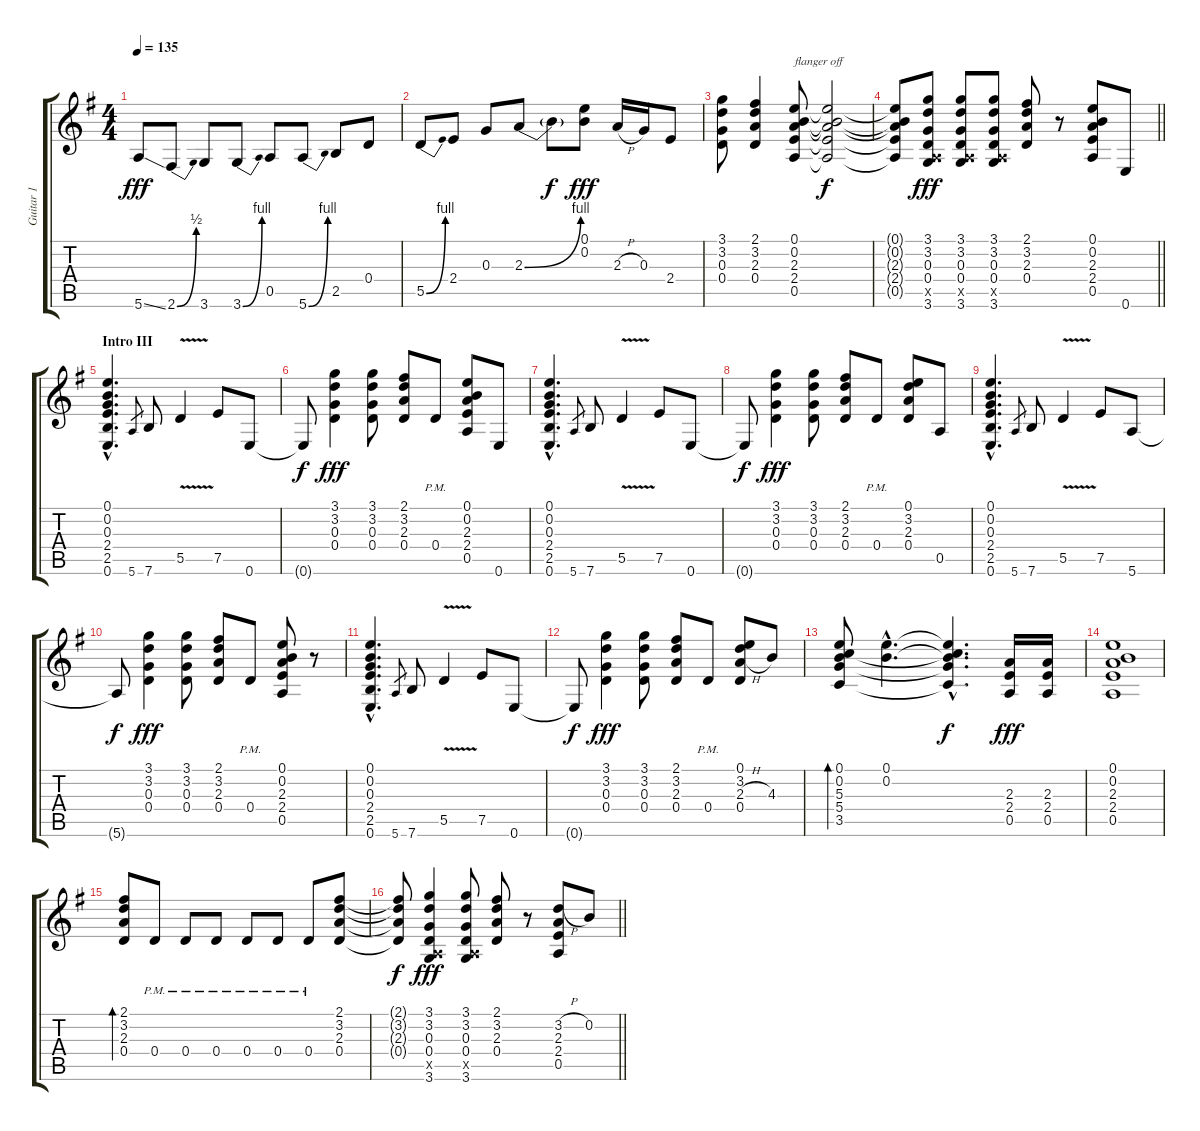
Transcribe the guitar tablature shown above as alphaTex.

\track ("Guitar 1" "Guitar 1") {instrument distortionguitar}
\staff {score tabs}
\tuning (E4 B3 G3 D3 A2 E2) {hide}
\ts (4 4)
\tempo 135
\clef g2
\ks g
5.6{ss}.8{dy fff} 2.6{be (bend 0 0 60 2)}.8 3.6.8 3.6{be (bend 0 0 60 4)}.8 0.5.8 5.6{be (bend 0 0 60 4)}.8 2.5.8 0.4.8 |
5.5{be (bend 0 0 60 4)}.8 2.4.8 0.3.8 2.3{be (bend 0 0 60 4)}.8 2.3{t}.8{dy f} (0.1 0.2).8{dy fff} 2.3{h}.16 0.3.16 2.4.8 |
(3.1 3.2 0.3 0.4).8 (2.1 3.2 2.3 0.4).4 (0.1 0.2 2.3 2.4 0.5).8{txt "flanger off"} (0.1{t} 0.2{t} 2.3{t} 2.4{t} 0.5{t}).2{dy f} |
\barLineRight lightlight
(0.1{t} 0.2{t} 2.3{t} 2.4{t} 0.5{t}).8 (3.1 3.2 0.3 0.4 0.5{x} 3.6).8{dy fff} (3.1 3.2 0.3 0.4 0.5{x} 3.6).8 (3.1 3.2 0.3 0.4 0.5{x} 3.6).8 (2.1 3.2 2.3 0.4).8 r.8 (0.1 0.2 2.3 2.4 0.5).8 0.6.8 |
\section ("" "Intro III")
(0.1{hac} 0.2{hac} 0.3{hac} 2.4{hac} 2.5{hac} 0.6{hac}).4{d} 5.6.8{gr} 7.6.8 5.5{v}.4 7.5.8 0.6.8 |
0.6{t}.8{dy f} (3.1 3.2 0.3 0.4).4{dy fff} (3.1 3.2 0.3 0.4).8 (2.1 3.2 2.3 0.4).8 0.4{pm}.8 (0.1 0.2 2.3 2.4 0.5).8 0.6.8 |
(0.1{hac} 0.2{hac} 0.3{hac} 2.4{hac} 2.5{hac} 0.6{hac}).4{d} 5.6.8{gr} 7.6.8 5.5{v}.4 7.5.8 0.6.8 |
0.6{t}.8{dy f} (3.1 3.2 0.3 0.4).4{dy fff} (3.1 3.2 0.3 0.4).8 (2.1 3.2 2.3 0.4).8 0.4{pm}.8 (0.1 3.2 2.3 0.4).8 0.5.8 |
(0.1{hac} 0.2{hac} 0.3{hac} 2.4{hac} 2.5{hac} 0.6{hac}).4{d} 5.6.8{gr} 7.6.8 5.5{v}.4 7.5.8 5.6.8 |
5.6{t}.8{dy f} (3.1 3.2 0.3 0.4).4{dy fff} (3.1 3.2 0.3 0.4).8 (2.1 3.2 2.3 0.4).8 0.4{pm}.8 (0.1 0.2 2.3 2.4 0.5).8 r.8 |
(0.1{hac} 0.2{hac} 0.3{hac} 2.4{hac} 2.5{hac} 0.6{hac}).4{d} 5.6.8{gr} 7.6.8 5.5{v}.4 7.5.8 0.6.8 |
0.6{t}.8{dy f} (3.1 3.2 0.3 0.4).4{dy fff} (3.1 3.2 0.3 0.4).8 (2.1 3.2 2.3 0.4).8 0.4{pm}.8 (0.1 3.2 2.3{h} 0.4).8 4.3.8 |
(0.1 0.2 5.3 5.4 3.5).8{bd 240} (0.1{hac} 0.2{hac}).4{d} (0.1{hac t} 0.2{hac t} 5.3{hac t} 5.4{hac t} 3.5{hac t}).4{d dy f} (2.3 2.4 0.5).16{dy fff} (2.3 2.4 0.5).16 |
(0.1 0.2 2.3 2.4 0.5).1 |
(2.1 3.2 2.3 0.4).8{bd 240} 0.4{pm}.8 0.4{pm}.8 0.4{pm}.8 0.4{pm}.8 0.4{pm}.8 0.4{pm}.8 (2.1 3.2 2.3 0.4).8 |
\barLineRight lightlight
(2.1{t} 3.2{t} 2.3{t} 0.4{t}).8{dy f} (3.1 3.2 0.3 0.4 0.5{x} 3.6).4{dy fff} (3.1 3.2 0.3 0.4 0.5{x} 3.6).8 (2.1 3.2 2.3 0.4).8 r.8 (3.2{h} 2.3 2.4 0.5).8 0.2.8
